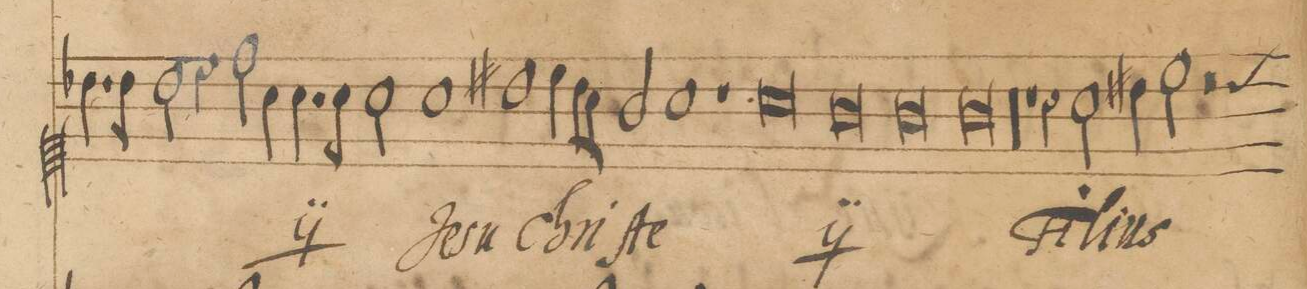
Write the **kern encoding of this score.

**kern	**text
*I"QVINTAVOX	*
*clefC1	*
*k[b-]	*
*met(C|)	*
*M2/1	*
4.b-\	-ge-
8b-\	-ni-
2b-\	-te
4r	.
2dd\	v-
4a\	-ni-
=30-	=30-
4.a\	-ge-
8a\	-ni-
2a\	-te
*	*Xij
1a	Je-
=31-	=31-
1bn	-su
4cc\	Chri-
8b\L	.
8a\J	.
2g/	.
=32-	=32-
1a	-ſte
1r	.
=33-	=33-
*	*ij
0a	Je-
=34-	=34-
0g	-su
=35-	=35-
0g	Chri-
=36-	=36-
0g	-ſte
*	*Xij
=37-	=37-
00r	.
=38-	=38-
=39-	=39-
1r	.
4r	.
2a\	Fi-
4bn\	-li-
=40-	=40-
2cc\	-us
2r	.
*custos:b-	*
*-	*-
